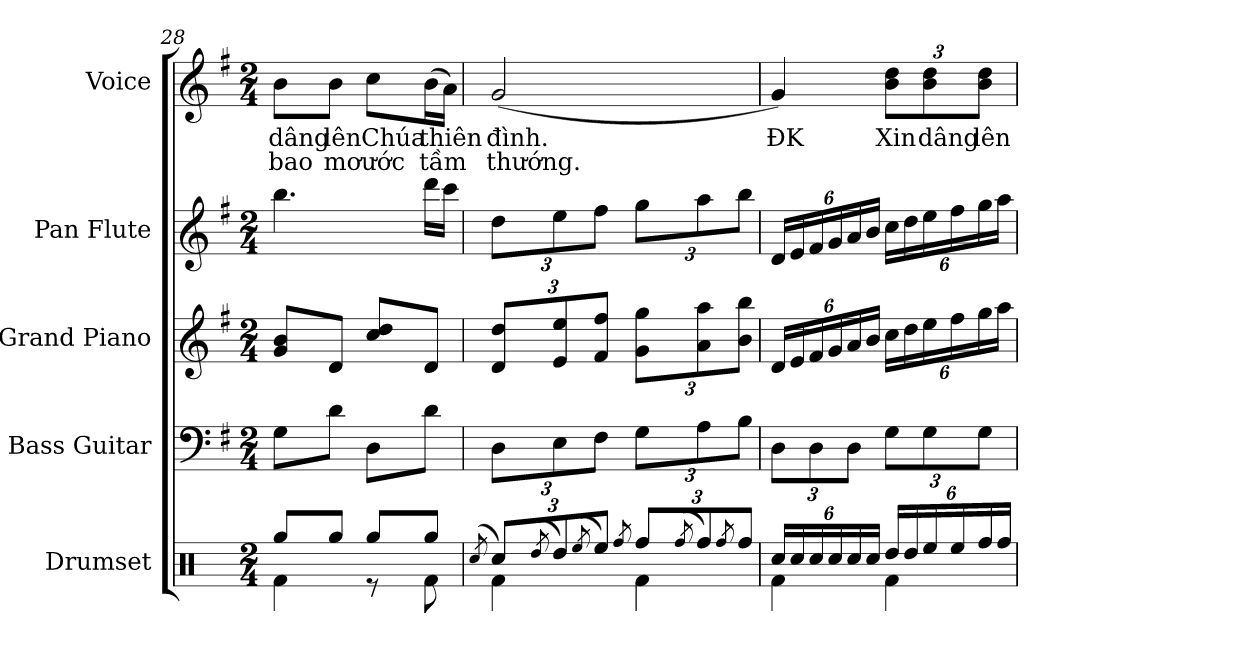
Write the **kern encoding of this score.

**kern	**kern	**kern	**kern	**kern	**text	**text
*part5	*part4	*part3	*part2	*part1	*part1	*part1
*staff5	*staff4	*staff3	*staff2	*staff1	*staff1	*staff1
*I"Drumset	*I"Bass Guitar	*I"Grand Piano	*I"Pan Flute	*I"Voice	*	*
*I'D. Set	*I'B. Guit.	*I'Pno.	*I'Pn. Fl.	*I'Vo.	*	*
!!LO:LB:g=z
*clefX	*clefF4	*clefG2	*clefG2	*clefG2	*	*
*	*ITrd7c12	*	*	*	*	*
*k[]	*k[f#]	*k[f#]	*k[f#]	*k[f#]	*	*
*M2/4	*M2/4	*M2/4	*M2/4	*M2/4	*	*
=28	=28	=28	=28	=28	=28	=28
*^	*	*	*	*	*	*
!	!	!	!	!	!	!LO:LY:b	!LO:LY:b
8Rgg/L	4Rf\	8GG\L	8g/ 8b/L	4.bb\	8b\L	dâng	bao
!	!	!	!	!	!	!LO:LY:b	!LO:LY:b
8Rgg/J	.	8D\J	8d/J	.	8b\J	lên	mơ
!	!	!	!	!	!	!LO:LY:b	!LO:LY:b
8Rgg/L	8r	8DD\L	8cc/ 8dd/L	.	8cc\L	Chúa	ước
!	!	!	!	!	!	!LO:LY:b	!LO:LY:b
8Rgg/J	8Rf\	8D\J	8d/J	16ddd\LL	(>16b\L	thiên	tầm
.	.	.	.	16ccc\JJ	16a\JJ)	.	.
=29	=29	=29	=29	=29	=29	=29	=29
(<8qRcc/	.	.	.	.	.	.	.
*Xbrackettup	*	*Xbrackettup	*Xbrackettup	*Xbrackettup	*	*	*
!	!	!	!	!	!	!LO:LY:b	!LO:LY:b
12Rcc/L)	4Rf\	12DD\L	12d/ 12dd/L	12dd\L	(<2g/	đình.	thướng.
(<8qRdd/	.	.	.	.	.	.	.
12Rdd/)	.	12EE\	12e/ 12ee/	12ee\	.	.	.
(<8qRee/	.	.	.	.	.	.	.
12Ree/J)	.	12FF#\J	12f#/ 12ff#/J	12ff#\J	.	.	.
8qRff/	.	.	.	.	.	.	.
12Rff/L	4Rf\	12GG\L	12g\ 12gg\L	12gg\L	.	.	.
(<8qRff/	.	.	.	.	.	.	.
12Rff/)	.	12AA\	12a\ 12aa\	12aa\	.	.	.
8qRff/	.	.	.	.	.	.	.
12Rff/J	.	12BB\J	12b\ 12bb\J	12bb\J	.	.	.
=30	=30	=30	=30	=30	=30	=30	=30
!	!	!	!	!	!	!LO:LY:b	!
24Rcc/LL	4Rf\	12DD\L	24d/LL	24d/LL	4g/)	ĐK	.
24Rcc/	.	.	24e/	24e/	.	.	.
24Rcc/	.	12DD\	24f#/	24f#/	.	.	.
24Rcc/	.	.	24g/	24g/	.	.	.
24Rcc/	.	12DD\J	24a/	24a/	.	.	.
24Rcc/JJ	.	.	24b/JJ	24b/JJ	.	.	.
*	*	*	*	*	*Xbrackettup	*	*
!	!	!	!	!	!	!LO:LY:b	!
24Rdd/LL	4Rf\	12GG\L	24cc\LL	24cc\LL	12b\ 12dd\L	Xin	.
24Rdd/	.	.	24dd\	24dd\	.	.	.
!	!	!	!	!	!	!LO:LY:b	!
24Ree/	.	12GG\	24ee\	24ee\	12b\ 12dd\	dâng	.
24Ree/	.	.	24ff#\	24ff#\	.	.	.
!	!	!	!	!	!	!LO:LY:b	!
24Rff/	.	12GG\J	24gg\	24gg\	12b\ 12dd\J	lên	.
24Rff/JJ	.	.	24aa\JJ	24aa\JJ	.	.	.
*v	*v	*	*	*	*	*	*
=	=	=	=	=	=	=
*-	*-	*-	*-	*-	*-	*-
